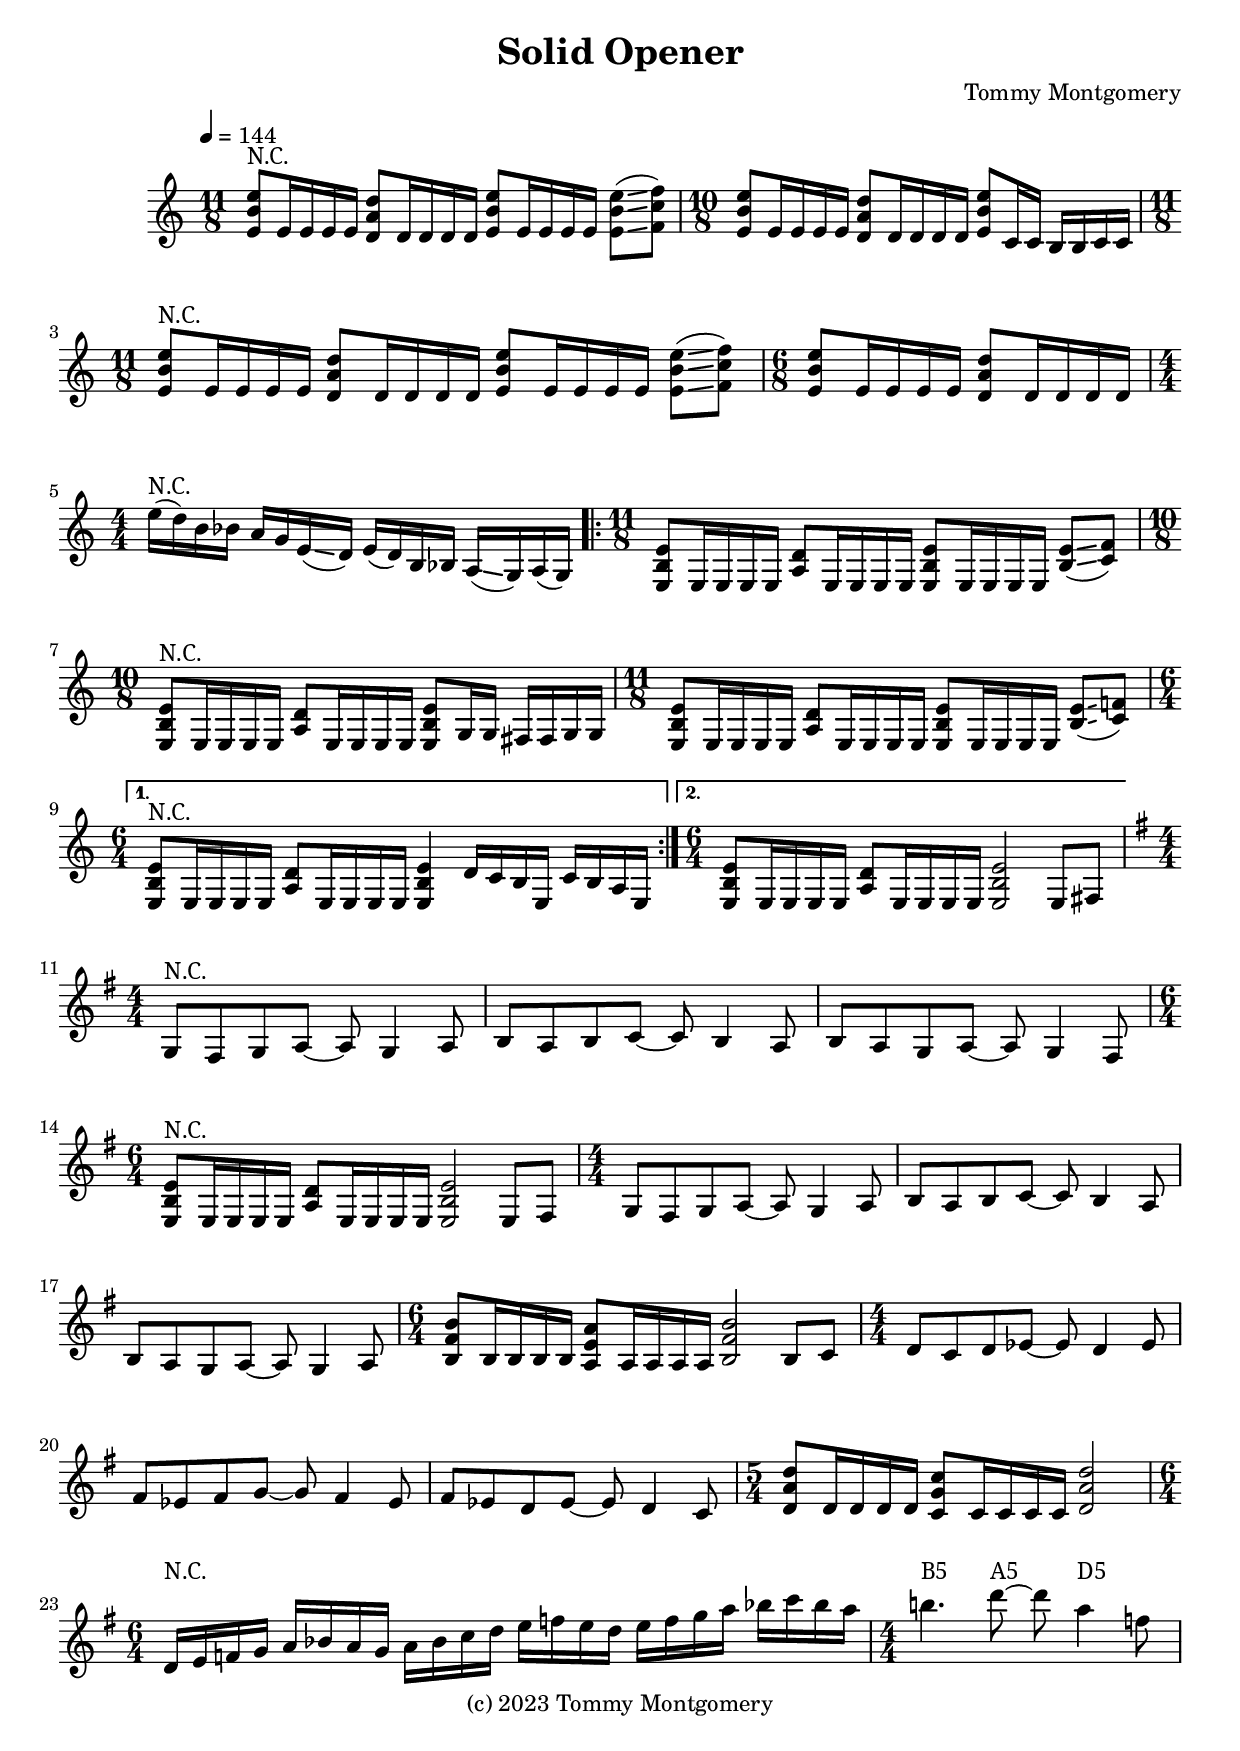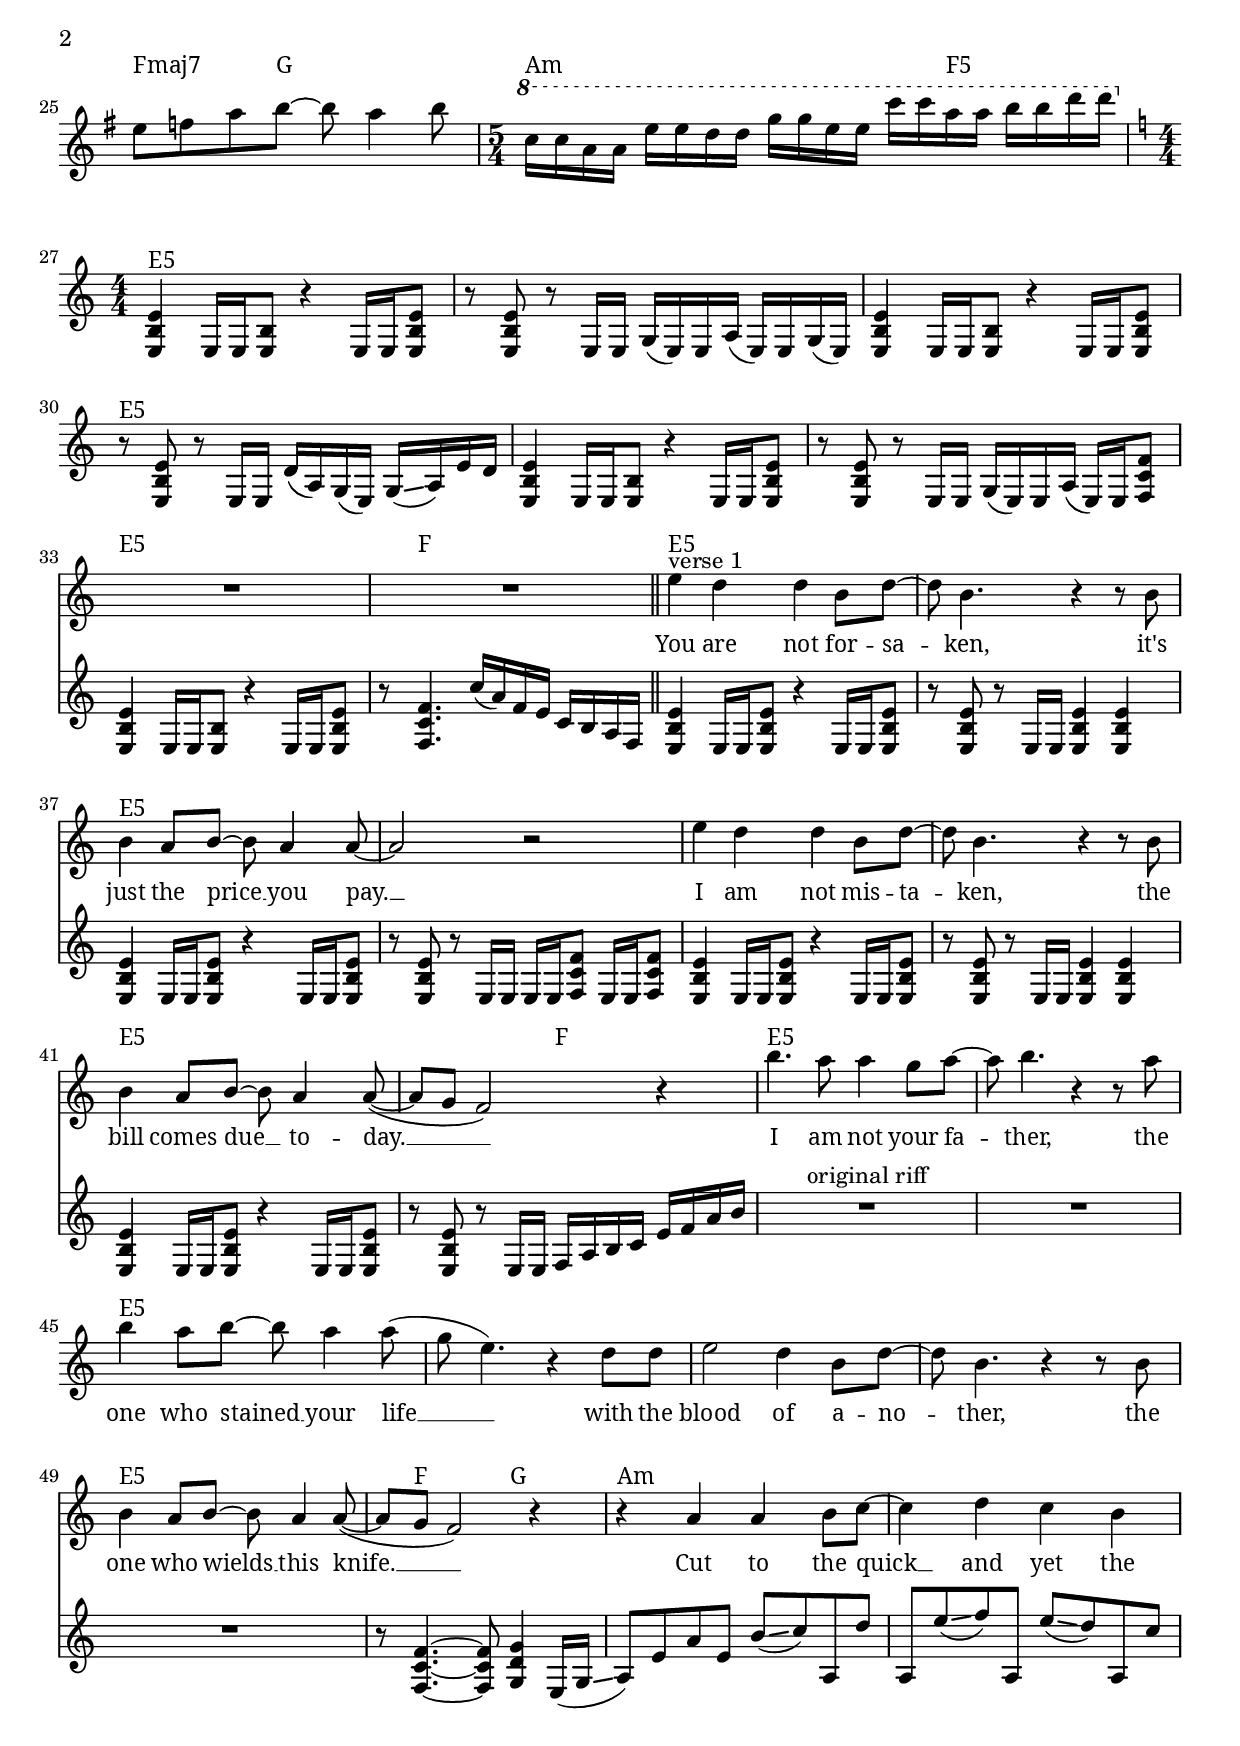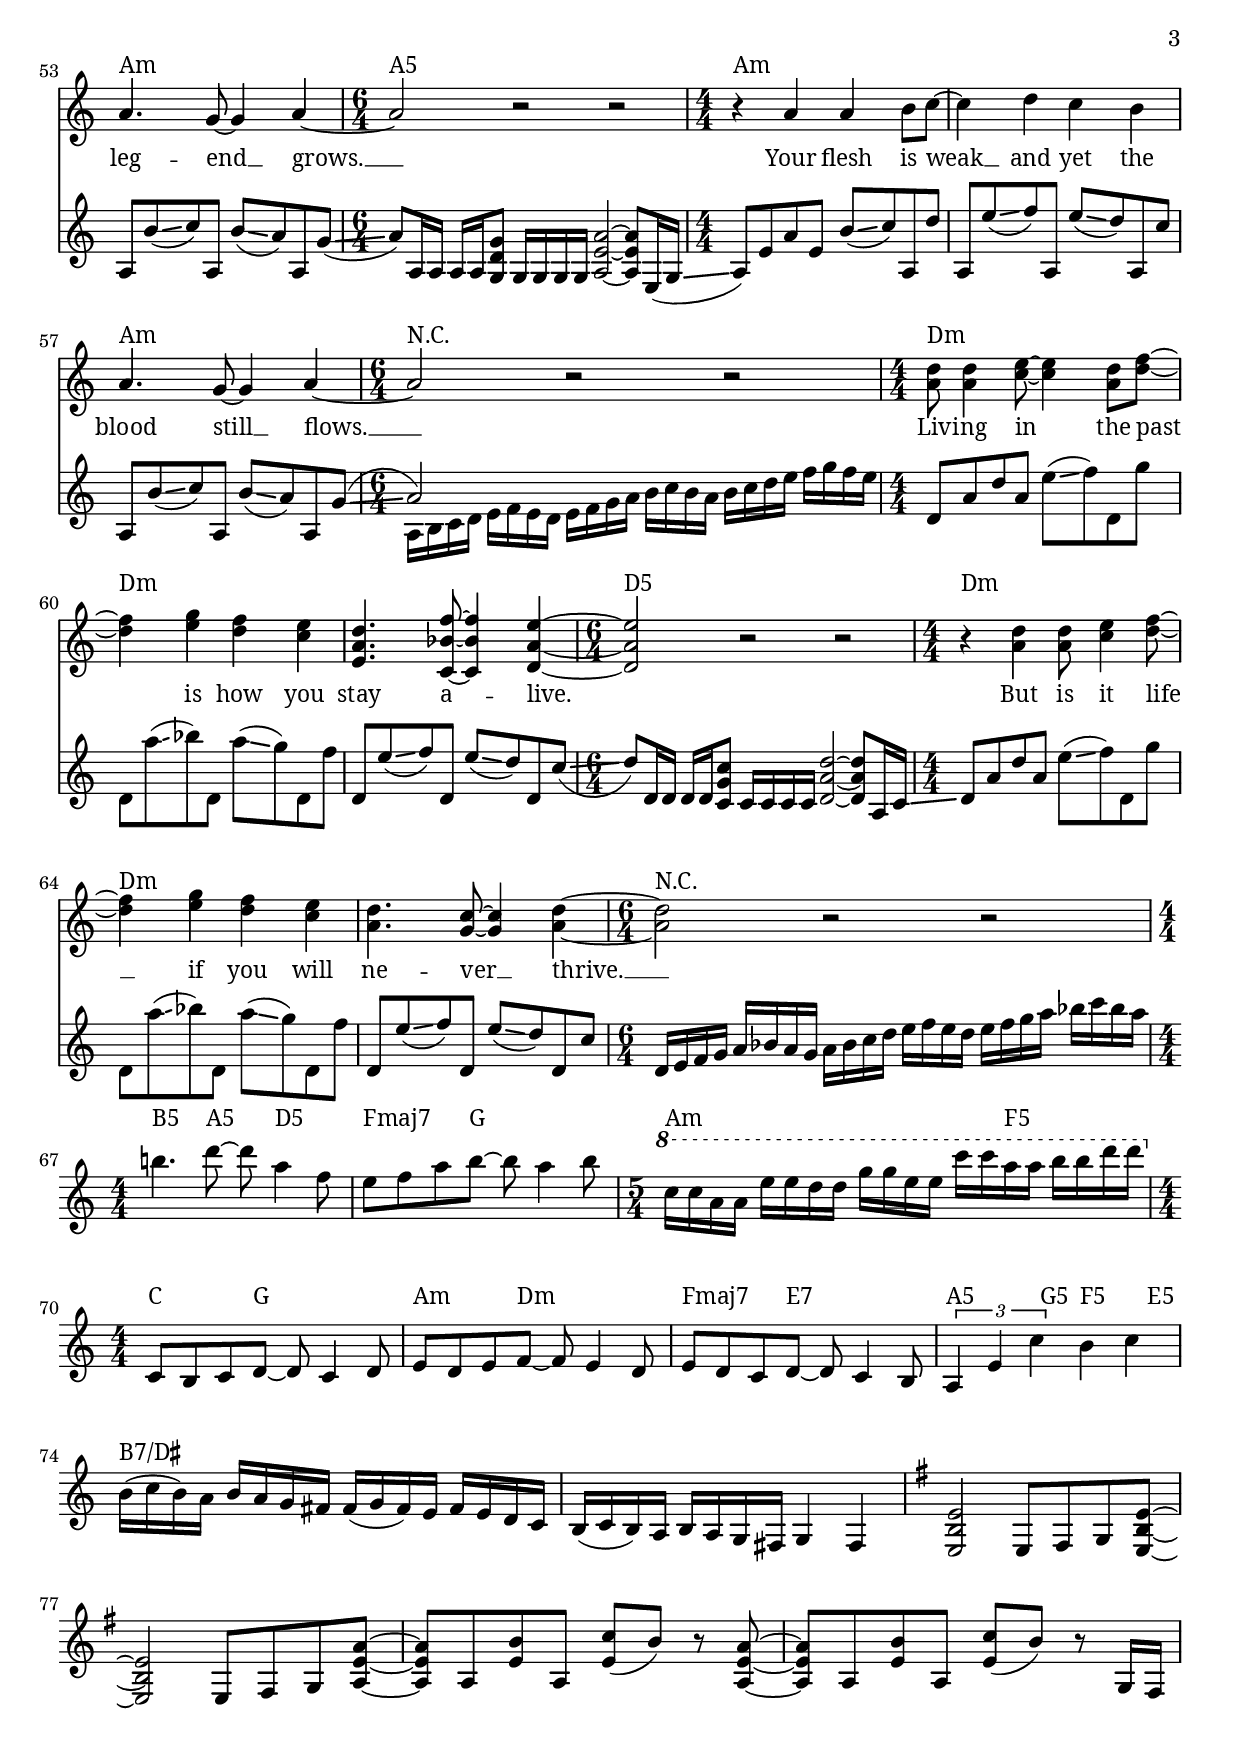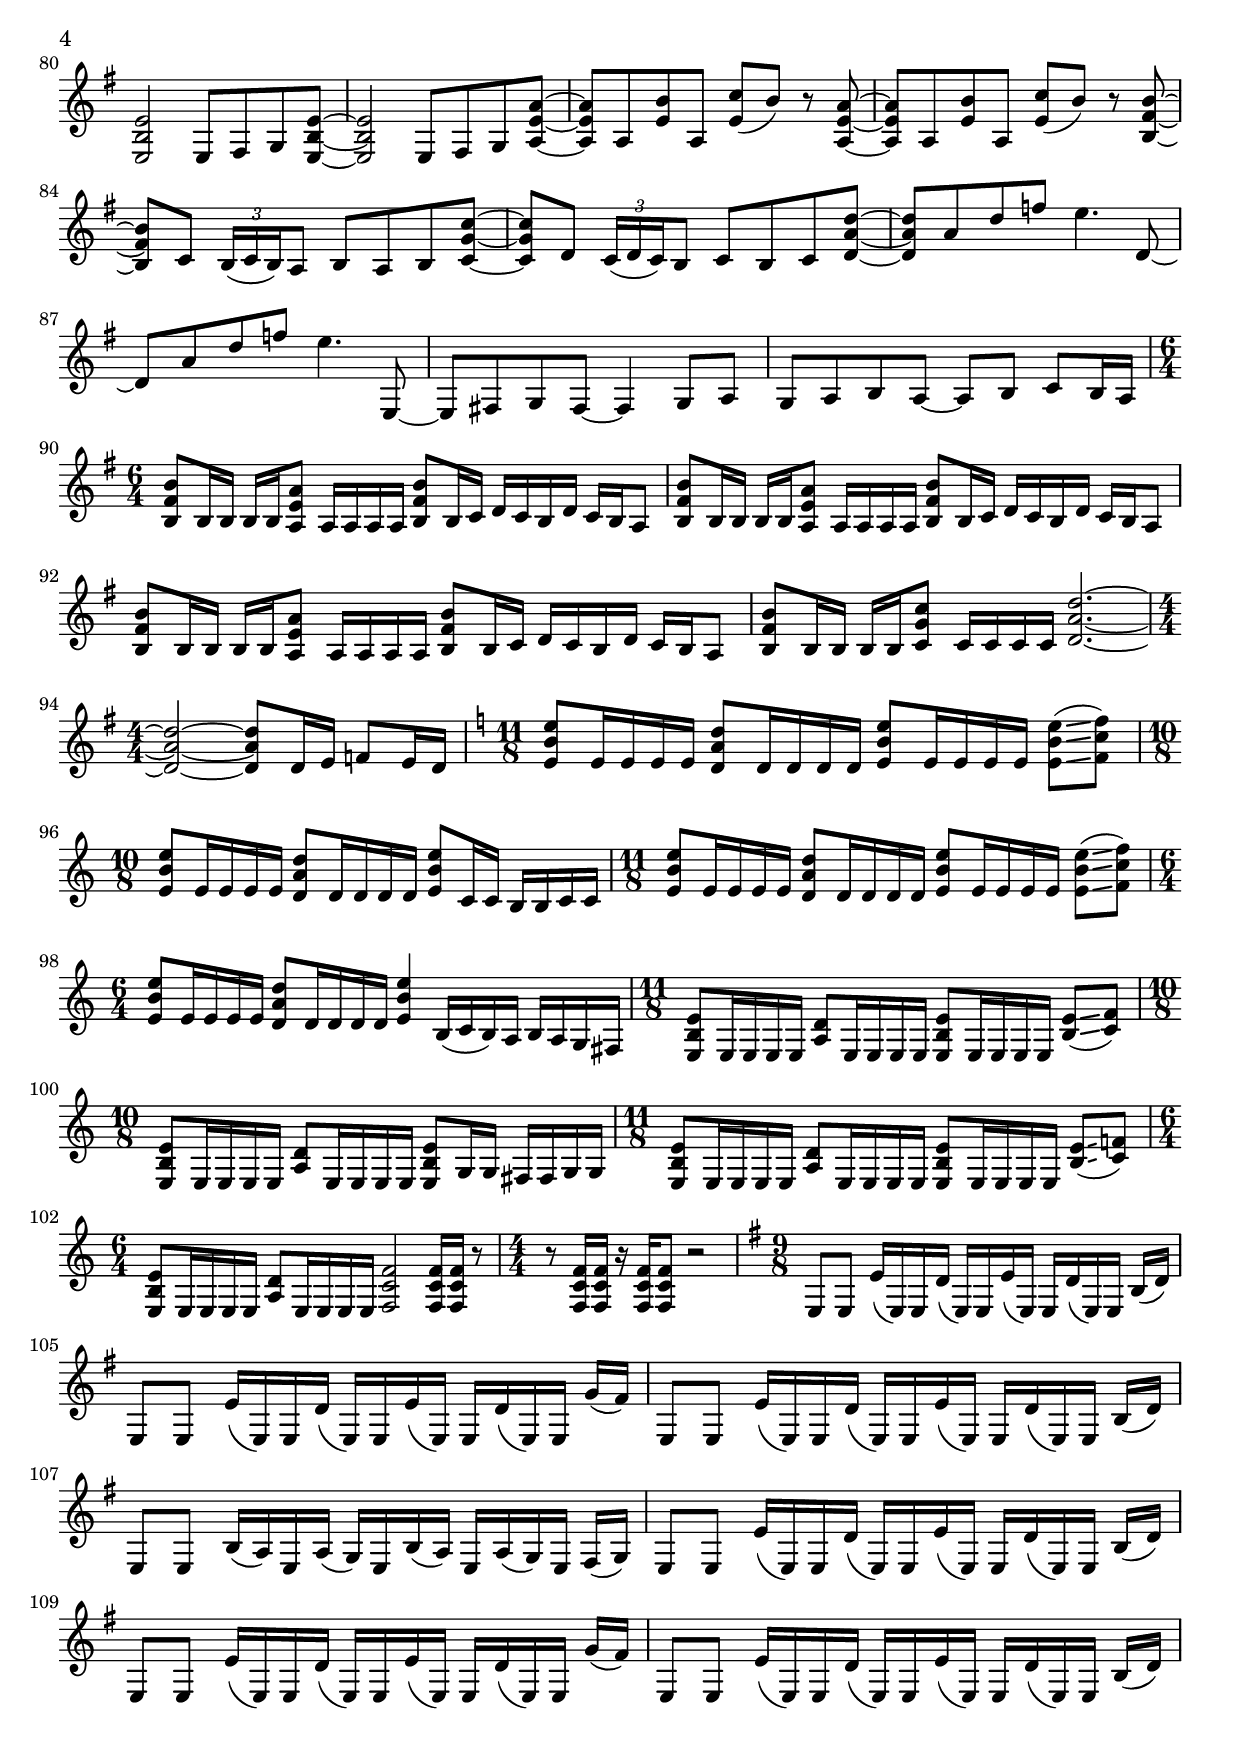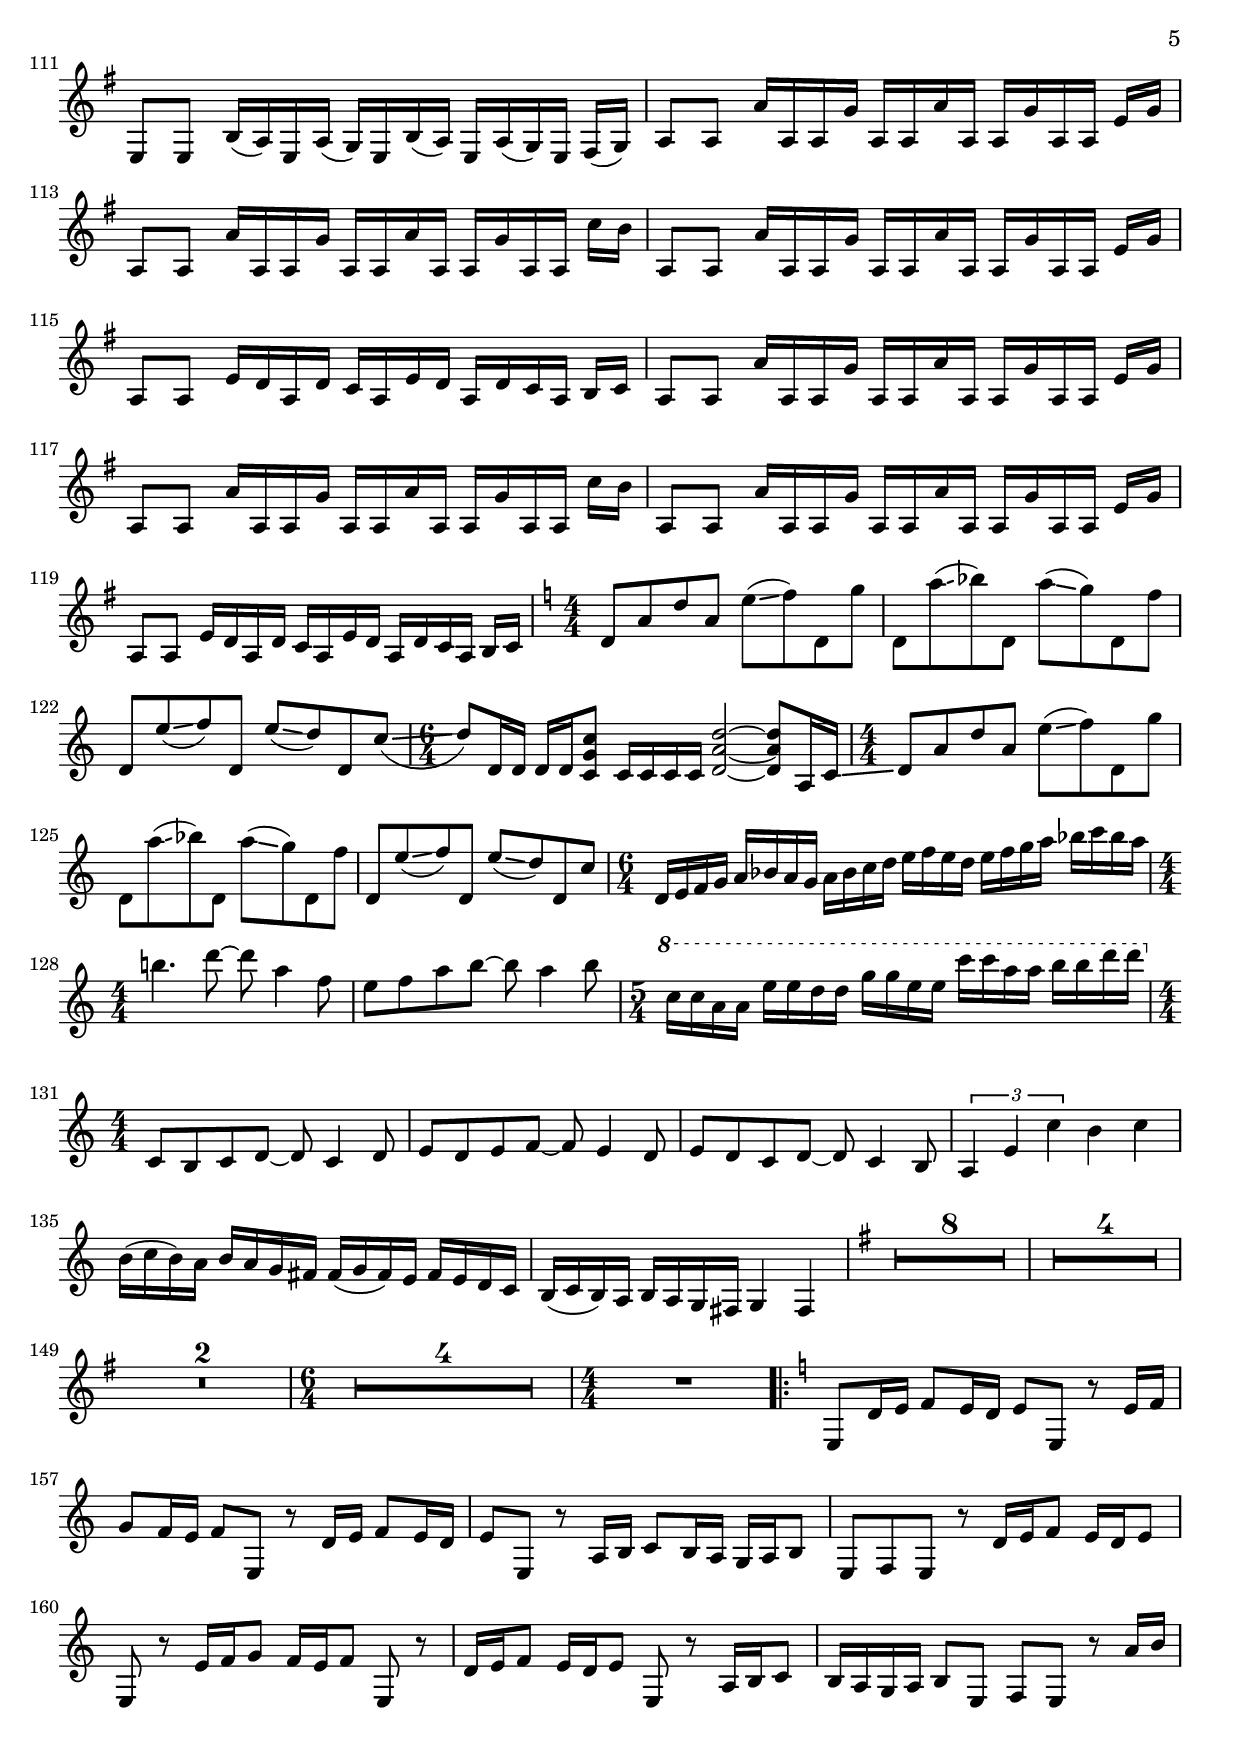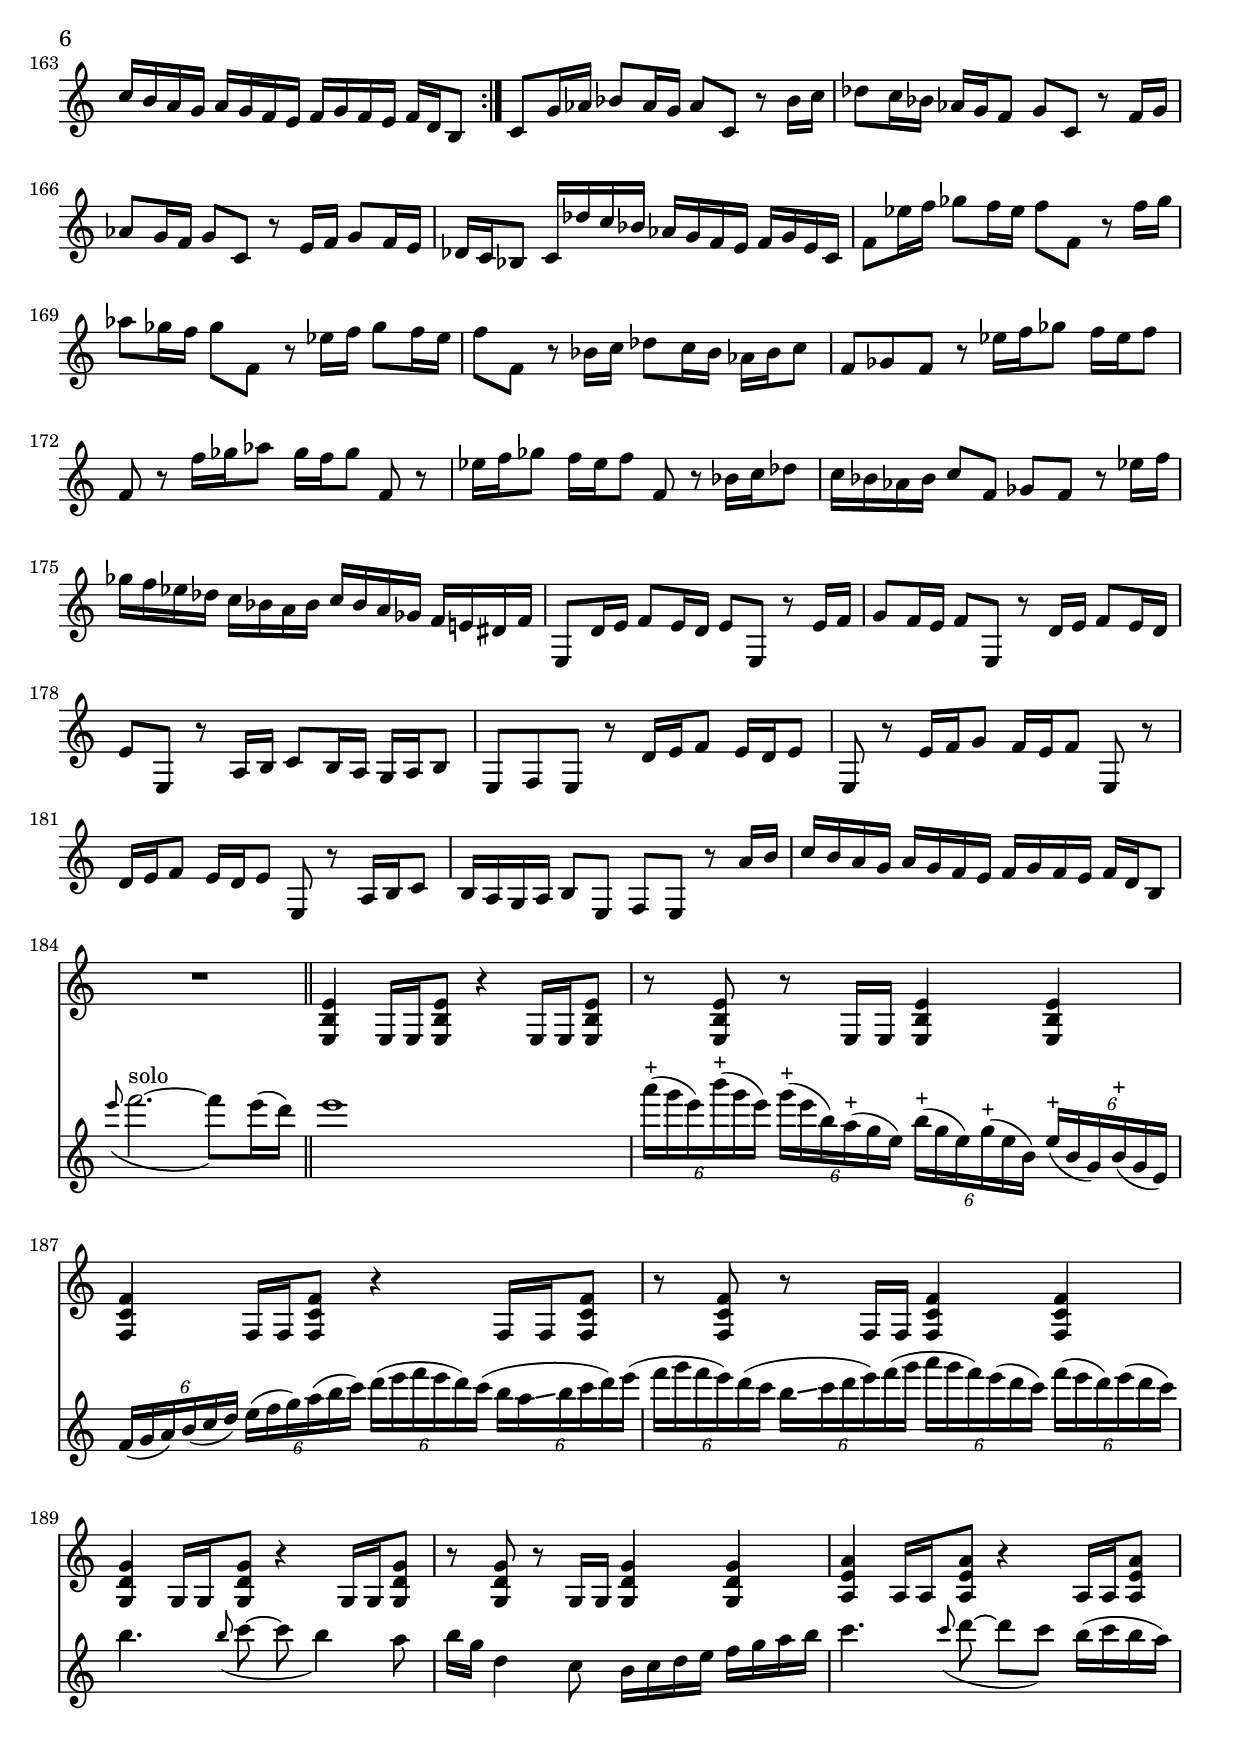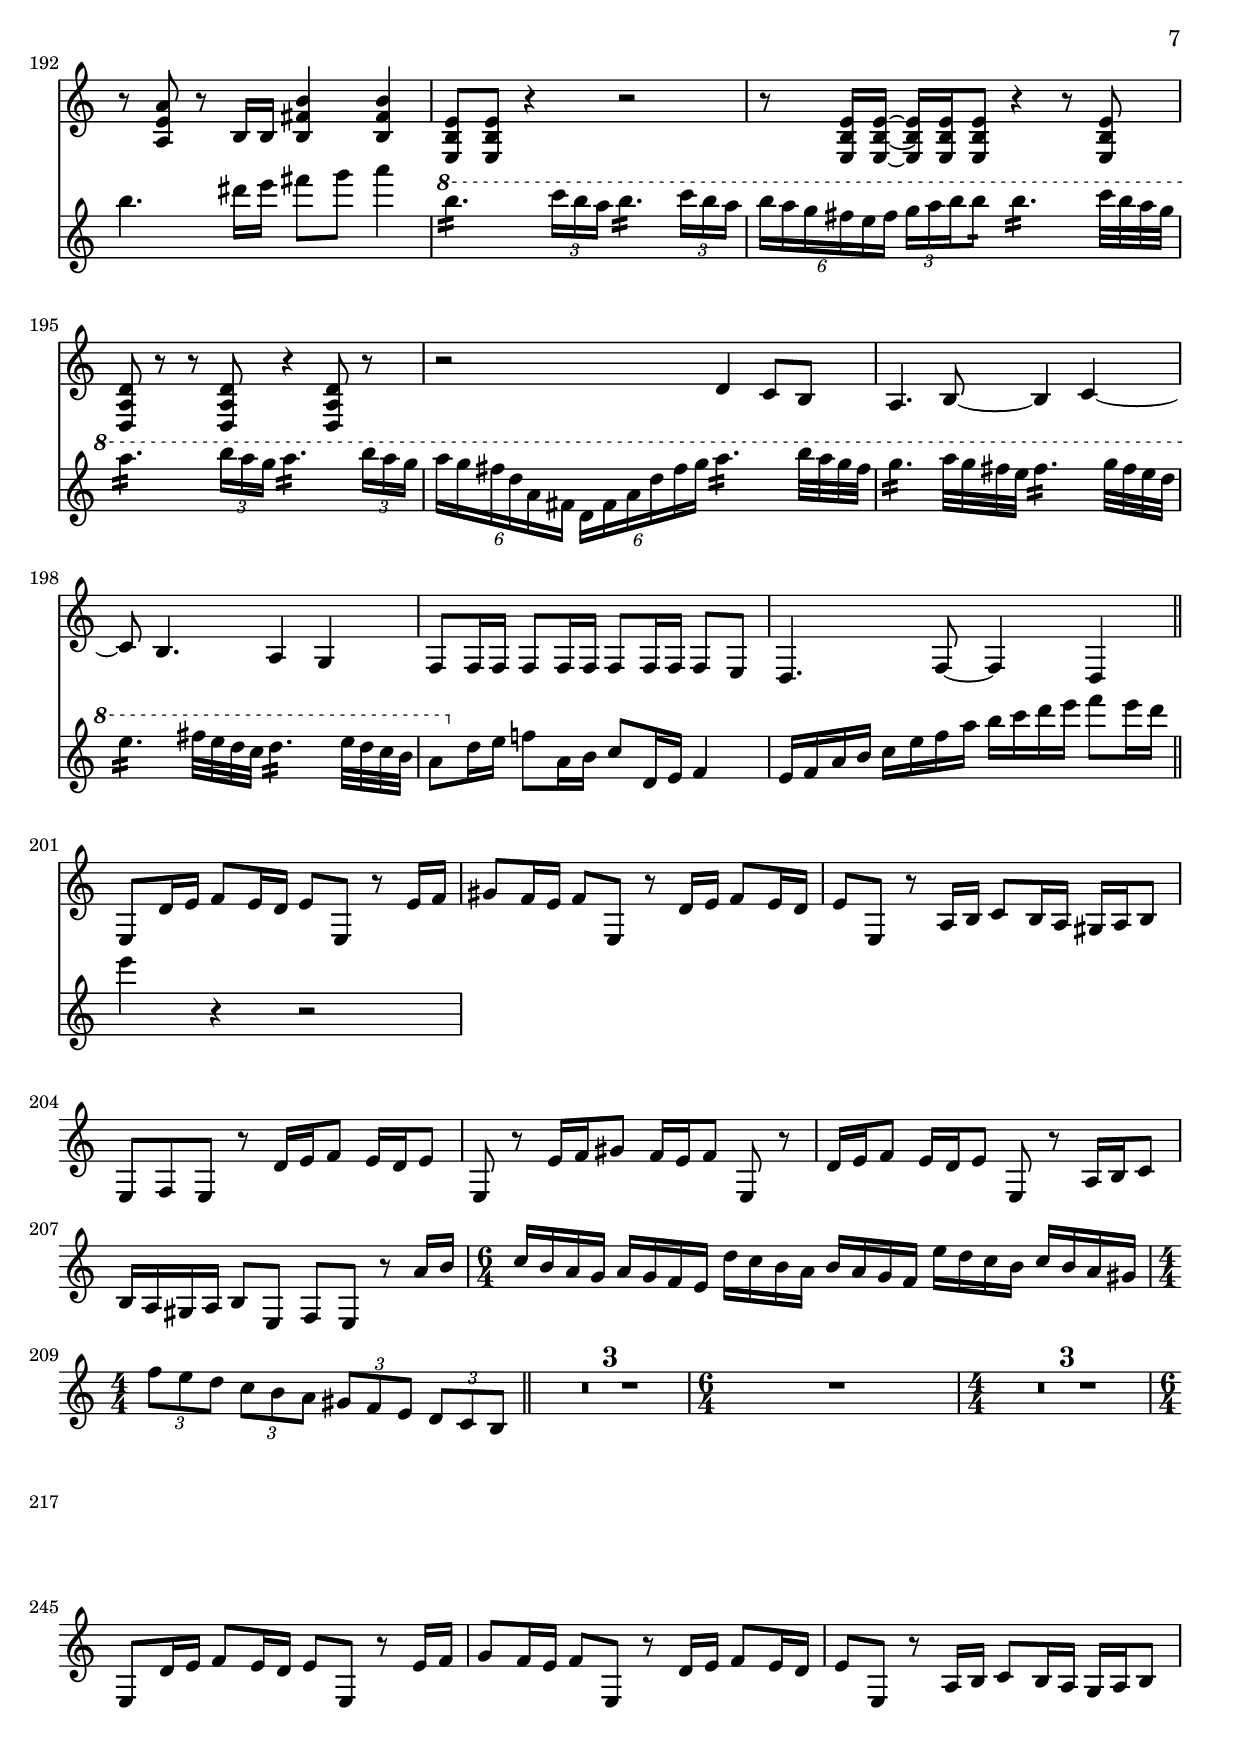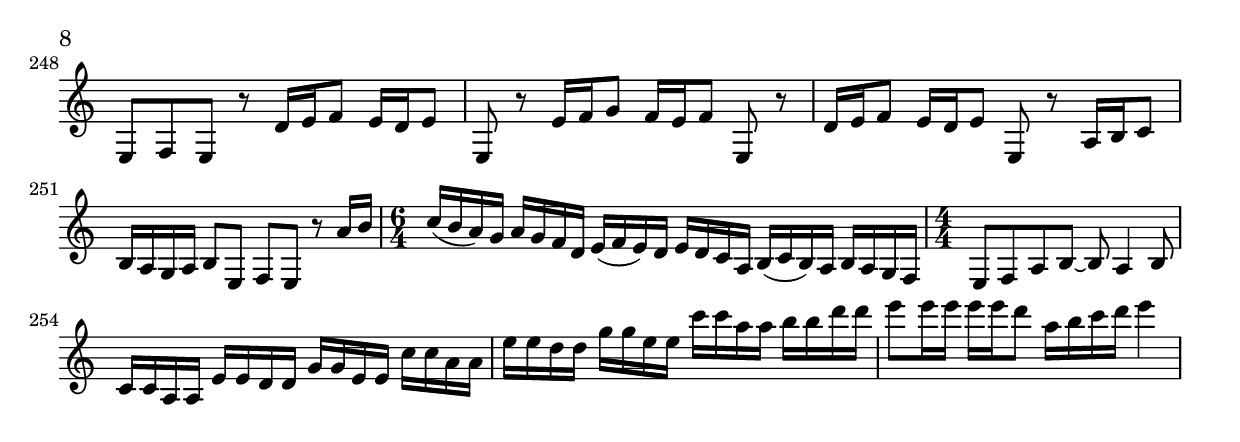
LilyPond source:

\version "2.24.0"
\language "english"

\header {
  title = "Solid Opener"
  composer = "Tommy Montgomery"
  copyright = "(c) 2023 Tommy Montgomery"
}

global = {
  \key e \phrygian
  \set Staff.printKeyCancellation = ##f
  \numericTimeSignature
  \compressEmptyMeasures
  \omit Voice.StringNumber
  \override TupletBracket.bracket-visibility = #'if-no-beam
  \override MultiMeasureRest.expand-limit = #3
  \override Score.ChordName.font-name = #"Noto Serif"
  \override Score.ChordName.font-size = #0
  \override Score.LyricText.font-name = #"Noto Serif"
  \override Score.LyricText.font-size = #0
  \tempo 4 = 144
}

mainRiff = \relative c' {
  \time 11/8 <e b' e>8[ e16 e e e] <d a' d>8[ d16 d d d] <e b' e>8[ e16 e e e] <e b' e>8(\glissando[ <f c' f>]) |
  \time 10/8 <e b' e>8[ e16 e e e] <d a' d>8[ d16 d d d] <e b' e>8[ c16 c] b[ b c c] |
  \time 11/8 <e b' e>8[ e16 e e e] <d a' d>8[ d16 d d d] <e b' e>8[ e16 e e e] <e b' e>8(\glissando[ <f c' f>]) |
}

mainRiffSecondary = \relative c {
  \time 11/8 <e b' e>8[ e16 e e e] <a d>8[ e16 e e e] <e b' e>8[ e16 e e e] <b' e>8(\glissando[ <c f>]) |
  \time 10/8 <e, b' e>8[ e16 e e e] <a d>8[ e16 e e e] <e b' e>8[ g16 g] fs[ fs g g] |
  \time 11/8 <e b' e>8[ e16 e e e] <a d>8[ e16 e e e] <e b' e>8[ e16 e e e] <b' e>8(\glissando[ <c f!>]) |
}

dMinorPreChorusPlusLeadin = \relative c' {
  \time 4/4
  d8 a' d a e'\glissando (f) d, g' | d, a''\glissando( bf) d,, a''\glissando( g) d, f' |
  d, e'\glissando( f) d, e'\glissando( d) d, c'\glissando(
  \time 6/4 d) d,16 d d d <c g' c>8 c16 c c c <d a' d>2 ~ q8 a16 c\glissando |

  \time 4/4
  d8 a' d a e'\glissando (f) d, g' | d, a''\glissando( bf) d,, a''\glissando( g) d, f' |
  d, e'\glissando( f) d, e'\glissando( d) d, c' |
  \time 6/4 d,16 e f g a bf a g a bf c d e f e d e f g a bf c bf a |

  \time 4/4 b!4. d8 ~ d a4 f8 | e f a b ~ b a4 b8 |
  \time 5/4 \ottava #1 c16 c a a e' e d d g g e e c' c a a b b d d \ottava #0 |

  \time 4/4 c,,,8 b c d ~ d c4 d8 | e d e f ~ f e4 d8 |
  e d c d ~ d c4 b8 | \tuplet 3/2 { a4 e' c' } b c |
  b16( c b) a b a g fs fs( g fs) e fs e d c |
  b16( c b) a b a g fs g4 fs |
}

verseRiffInE = \relative c {
  <e b' e>4 e16 e <e b' e>8 r4 e16 e <e b' e>8 |
  r8 <e b' e>8 r8 e16 e <e b'e>4 q |
}

interludeRiffInE = \relative c {
  e8 d'16 e f8 e16 d e8 e, r e'16 f |
  g8 f16 e f8 e, r d'16 e f8 e16 d |
  e8 e, r a16 b c8 b16 a g a b8 |
  e, f e r d'16 e f8 e16 d e8 |
  e, r e'16 f g8 f16 e f8 e, r |
  d'16 e f8 e16 d e8 e, r a16 b c8 |
  b16 a g a b8 e, f e r a'16 b |
}

guitarOne = \relative c' {
  \global
  \mainRiff

  \time 6/8 <e b' e>8[ e16 e e e] <d a' d>8[ d16 d d d] |
  \time 4/4 e'16( d) b bf a g e\glissando( d) e( d) b bf a\glissando( g) a( g) |

  %{
  <f c' f>4. <g d' g>8 ~ q2 |
  \time 5/4 <a e' a c>2. ~ q8 <c f b d>4. |
  %}

  \repeat volta 2 {
    \mainRiffSecondary
  }
  \alternative {
    { \time 6/4 <e b' e>8[ e16 e e e] <a d>8[ e16 e e e] <e b' e>4 d'16 c b e, c' b a e | }
    { \time 6/4 <e b' e>8[ e16 e e e] <a d>8[ e16 e e e] <e b' e>2 e8 fs | }
  }

  \key e \minor
  \time 4/4 g fs g a ~ a g4 a8 | b a b c ~ c b4 a8 | b a g a ~ a g4 fs8 |
  \time 6/4 <e b' e>8[ e16 e e e] <a d>8[ e16 e e e] <e b' e>2 e8 fs |
  \time 4/4 g fs g a ~ a g4 a8 | b a b c ~ c b4 a8 | b a g a ~ a g4 a8 |
  \time 6/4 <b fs' b>8[ b16 b b b] <a e' a>8[ a16 a a a] <b fs' b>2 b8 c |
  \time 4/4 d c d ef ~ ef d4 ef8 | fs ef fs g ~ g fs4 ef8 | fs ef d ef ~ ef d4 c8 |
  \time 5/4 <d a' d>8[ d16 d d d] <c g' c>8[ c16 c c c] <d a' d>2 |
  \time 6/4 d16 e f g a bf a g a bf c d e f e d e f g a bf c bf a |
  \time 4/4 b!4. d8 ~ d a4 f8 | e f a b ~ b a4 b8 |
  \time 5/4 \ottava #1 c16 c a a e' e d d g g e e c' c a a b b d d \ottava #0 |

  \time 4/4
  \key e \phrygian
  <e,,,, b' e>4 e16 e <e b'>8 r4 e16 e <e b' e>8 |
  r8 <e b' e>8 r8 e16 e g( e) e a( e) e g( e) |
  <e b' e>4 e16 e <e b'>8 r4 e16 e <e b' e>8 |
  r8 <e b' e>8 r8 e16 e d'( a) g( e) g\glissando( a) e' d |
  <e, b' e>4 e16 e <e b'>8 r4 e16 e <e b' e>8 |
  r8 <e b' e>8 r8 e16 e g( e) e a( e) e <f c' f>8 |
  <e b' e>4 e16 e <e b'>8 r4 e16 e <e b' e>8 |
  r8 <f c' f>4. c''16( a) f e c b a f |

  % verse
  \repeat unfold 4 {
    <e b' e>4 e16 e <e b' e>8 r4 e16 e <e b' e>8 |
  }
  \alternative {
    { r8 <e b' e>8 r8 e16 e <e b'e>4 q | }
    { r8 <e b' e>8 r8 e16 e e e <f c'f>8 e16 e <f c' f>8 | }
    { r8 <e b' e>8 r8 e16 e <e b'e>4 q | }
    { r8 <e b' e>8 r8 e16 e f a b c e f a b | }
  }

  R1^"original riff" | R1*6 | r8 <f, c' f>4. ~ q8 <g d' g>4 e16( g\glissando |

  % pre-chorus

  a8) e' a e b'\glissando( c) a, d' |
  a, e''\glissando( f) a,, e''\glissando( d) a, c'
  a, b'\glissando( c) a, b'\glissando( a) a, g'\glissando( |
  \time 6/4 a) a,16 a a a <g d' g>8 g16 g g g <a e' a>2 ~ q8 e16( g\glissando  |
  \time 4/4
  a8) e' a e b'\glissando( c) a, d' |
  a, e''\glissando( f) a,, e''\glissando( d) a, c'
  a, b'\glissando( c) a, << { b'\glissando_( a) a, g'\glissando( } \\ { s2 } >> |
  \time 6/4
  <<
    { a) }
    \\
    { a,16 b c d e f e d e f g a b c b a  b c d e f g f e }
  >>

  \dMinorPreChorusPlusLeadin

  % chorus
  \key e \minor
  \repeat unfold 2 {
    <e,, b' e>2 e8 fs g <e b' e> ~ |
    q2 e8 fs g <a e' a> ~ |
    q8 a <e' b'> a, <e' c'>( b') r <a, e' a> ~ |
  }
  \alternative {
    { q a <e' b'> a, <e' c'>( b') r g,16 fs | }
    { <a e' a>8 a <e' b'> a, <e' c'>( b') r <b, fs' b> ~ }
  }

  q8 c \tuplet 3/2 { b16( c b) } a8 b a b <c g' c> ~ |
  q8 d \tuplet 3/2 { c16( d c) } b8 c b c <d a' d> ~ |
  q8 a' d f e4. d,8 ~ | d a' d f e4. e,,8 ~ |

  e fs! g fs ~ fs4 g8 a | g a b a ~ a b c b16 a |

  \time 6/4
  \repeat unfold 3 {
    <b fs' b>8 b16 b b b <a e' a>8 a16 a a a <b fs' b>8 b16 c d c b d c b a8 |
  }
  <b fs' b>8 b16 b b b <c g' c>8 c16 c c c <d a' d>2. ~ |
  \time 4/4 q2 ~ q8 d16 e f8 e16 d |

  \key e \phrygian
  \mainRiff
  \time 6/4 <e b' e>8[ e16 e e e] <d a' d>8[ d16 d d d] <e b' e>4 b16( c b) a b a g fs |
  \mainRiffSecondary
  \time 6/4 <e b' e>8[ e16 e e e] <a d>8[ e16 e e e] <f c' f>2 q16 q r8 |
  \time 4/4
  r8 <f c' f>16 q r <f c' f> q8 r2 |

  % verse 2
  \key e \minor
  \time 2,2,2,2,1 9/8
  \repeat unfold 2 {
    e8 e e'16( e,) e d'( e,) e e'( e,) e d'( e,) e b'( d) |
    e,8 e e'16( e,) e d'( e,) e e'( e,) e d'( e,) e g'( fs) |
    e,8 e e'16( e,) e d'( e,) e e'( e,) e d'( e,) e b'( d) |
    e,8 e b'16( a) e a( g) e b'( a) e a( g) e fs( g) |
  }
  \repeat unfold 2 {
    a8 a a'16 a, a g' a, a a' a, a g' a, a e' g |
    a,8 a a'16 a, a g' a, a a' a, a g' a, a c' b |
    a,8 a a'16 a, a g' a, a a' a, a g' a, a e' g |
    a,8 a e'16 d a d c a e' d a d c a b c |
  }

  \key e \phrygian
  \dMinorPreChorusPlusLeadin


  % chorus
  \key e \minor
  R1*14 | \time 6/4 R1*4*6/4 | \time 4/4 R1 |

  % instrumental interlude
  \key e \phrygian


  \repeat volta 2 {
    \interludeRiffInE
    c'16 b a g a g f e f g f e f d b8 |
  }

  c8 g'16 af bf8 af16 g af8 c, r bf'16 c |
  df8 c16 bf af g f8 g c, r f16 g |
  af8 g16 f g8 c, r e16 f g8 f16 e |
  df c bf8 c16 df'16 c bf af g f e f g e c |

  f8 ef'16 f gf8 f16 ef f8 f, r f'16 gf |
  af8 gf16 f gf8 f, r ef'16 f gf8 f16 ef |
  f8 f, r bf16 c df8 c16 bf af bf c8 |
  f, gf f r ef'16 f gf8 f16 ef f8 |
  f, r f'16 gf af8 gf16 f gf8 f, r |
  ef'16 f gf8 f16 ef f8 f, r bf16 c df8 |
  c16 bf af bf c8 f, gf f r ef'16 f |
  gf f ef df c bf a bf c bf a gf f e! ds f |

  \interludeRiffInE
  c'16 b a g a g f e f g f e f d b8 |

  R1 |

  % solo

  \bar "||"


  \verseRiffInE
  \transpose e f \verseRiffInE
  \transpose e g \verseRiffInE

  <a e' a>4 a16 a <a e' a>8 r4 a16 a <a e' a>8 |
  r <a e' a> r b16 b <b fs' b>4 q |

%  \verseRiffInE
%   \transpose e c' \verseRiffInE
%   \transpose e d' \verseRiffInE
%   <b ds a'>4 b16 b <b ds a'>8 r4 b16 b <b ds a'>8 |
%   b16( c b) a b a g fs g4 fs |

  <e, b' e>8 q r4 r2 | r8 <e b' e>16 q ~ q q q8 r4 r8 <e b' e>8 |
  <d a' d>8 r r <d a' d> r4 <d a' d>8 r | r2 d'4 c8 b |
  a4. b8 ~ b4 c ~ | c8 b4. a4 g |
  \repeat unfold 3 { f8 f16 f } f8 e | d4. f8 ~ f4 d |

  \bar "||"

  e8 d'16 e f8 e16 d e8 e, r e'16 f |
  gs8 f16 e f8 e, r d'16 e f8 e16 d |
  e8 e, r a16 b c8 b16 a gs a b8 |
  e, f e r d'16 e f8 e16 d e8 |
  e, r e'16 f gs8 f16 e f8 e, r |
  d'16 e f8 e16 d e8 e, r a16 b c8 |
  b16 a gs a b8 e, f e r a'16 b |

  \time 6/4 c b a g a g f e d' c b a b a g f  e' d c b c b a gs |
  \time 4/4 \tuplet 3/2 4 { f'8 e d c b a gs f e d c b } |

  % pre-chorus 3 (Am -> Dm)

  \bar "||"

  R1*3 | \time 6/4 R1*6/4 |
  \time 4/4 R1*3 | \time 6/4 R1*6/4 |

  % chorus lead-in

  \bar "||"

  % chorus
  \time 4/4
  \key e \minor
  R1*16 |
  R1*6 |
  \time 6/4 R1*4*6/4 | \time 4/4 R1 |

  \key e \phrygian
  \bar "||"
  \interludeRiffInE
  \time 6/4 c'16( b a) g a g f d e( f e) d e d c a b( c b) a b a g f |
  \time 4/4 e8 f a b ~ b a4 b8 |
  c16 c a a e' e d d g g e e c' c a a |
  e' e d d g g e e c' c a a b b d d |
  e8 e16 e e e d8 a16 b c d e4 |




}

guitarTwo = \relative c {
  R1*11/8 |
  R1*10/8 |
  R1*11/8 |
  R1*6/8 |
  R1 |

  \repeat volta 2 {
    R1*11/8 | R1*10/8 | R1*11/8 |
  }
  \alternative {
    { R1*6/4 |}
    { R1*6/4 | }
  }

  R1*3 | R1*6/4 |
  R1*3 | R1*6/4 |
  R1*3 | R1*5/4 |
  R1*6/4 | R1*2 | R1*5/4 |
  R1*8 |

  % verse 1
  R1*16 |

  % pre-chorus 1
  \repeat unfold 4 { R1*3 | R1*6/4 | }

  R1*2 | R1*5/4 | R1*6 |

  % chorus 1
  R1*8 |
  R1*4 | R1*2 |
  R1*4*6/4 | R1 |

  % interlude
  R1*11/8 | R1*10/8 | R1*11/8 | R1*6/4 |
  R1*11/8 | R1*10/8 | R1*11/8 | R1*6/4 | R1 |

  % verse 2
  R1*9/8*16 |

  % pre-chorus 2
  R1*3 | R1*6/4 |
  R1*3 | R1*6/4 |

  R1*2 | R1*5/4 |
  R1*6 |

  % chorus 2
  R1*8 |
  R1*4 | R1*2 |
  R1*4*6/4 | R1 |

  % interlude
  \repeat volta 2 { R1*8 }
  R1*4 |
  R1*16 |

  % solo
  \grace e'''8( f2.^"solo" ~ f8) e16( d) |
  e1 |
  \tuplet 6/4 4 {
    a16^"+"( g e) b'^"+"( g e) g^"+"( e b)
    a^"+"( g e) b'^"+"( g e) g^"+"( e b)
    e^"+"( b g) b^"+"( g e)

    f( g a) b( c d) e( f g) a( b c)
    d( e f e d) c( b a\glissando b c d)
    e(f g f e) d( c b\glissando c d e) f( g a g f) e( d c) f( e d) e( d c)
  } |

  b4. \grace b8( c8 ~ c b4) a8 |
  b16 g d4 c8 b16 c d e f g a b |
  c4. \grace c8( d8 ~ d c) b16( c b a ) |
  b4. ds16 e fs8 g a4 |

  \ottava #1
  b4.:16 \tuplet 3/2 { c16 b a } b4.:16 \tuplet 3/2 { c16 b a } |
  \tuplet 6/4 { b a g fs e fs } \tuplet 3/2 { g a b } b8:16 b4.:16 c32 b a g |
  a4.:16 \tuplet 3/2 { b16 a g } a4.:16 \tuplet 3/2 { b16 a g } |
  \tuplet 6/4 4 { a16 g fs d a fs d fs a d fs g } a4.:16 b32 a g fs |

  g4.:16 a32 g fs e fs4.:16 g32 fs e d |
  e4.:16 fs32 e d c d4.:16 e32 d c b |
  a8 \ottava #0 d,16 e f!8 a,16 b c8 d,16 e f4 |
  e16 f a b c e f a b c d e f8 e16 d |

  e4 r4 r2 |









}

vocalMelody = \relative c'' {
  R1*11/8 | R1*10/8 | R1*11/8 | R1*6/8 | R1 |
  \repeat volta 2 { R1*11/8 | R1*10/8 | R1*11/8 }
  \alternative {
    { R1*6/4 | }
    { R1*6/4 | }
  }
  R1*3 | R1*6/4 | R1*3 | R1*6/4 |
  R1*3 | R1*5/4 | R1*6/4 | R1*2 | R1*5/4 |
  R1*8 |

  % verse 1
  \bar "||"
  e4^"verse 1" d d b8 d ~ | d b4. r4 r8 b8 |
  b4 a8 b ~ b a4 a8 ~ | a2 r2 |
  e'4 d d b8 d ~ | d b4. r4 r8 b8 |
  b4 a8 b ~ b a4 a8( ~ | a8 g f2) r4 |

  b'4. a8 a4 g8 a ~ | a b4. r4 r8 a |
  b4 a8 b ~ b a4 a8( | g e4.) r4 d8 d |
  e2 d4 b8 d ~ | d b4. r4 r8 b8 |
  b4 a8 b ~ b a4 a8( ~ | a8 g f2) r4 |

  r4 a a b8 c ~ | c4 d c b | a4. g8 ~ g4 a ~ | a2 r2 r2 |
  r4 a a b8 c ~ | c4 d c b | a4. g8 ~ g4 a ~ | a2 r2 r2 |
  <a d>8 q4 <c e>8 ~ q4 <a d>8 <d f> ~ | q4 <e g> <d f> <c e> | <e, a d>4. <c bf' f'>8 ~ q4 <d a' e'>4 ~ | q2 r2 r2 |
  r4 <a' d>4 q8 <c e>4 <d f>8 ~ | q4 <e g> <d f> <c e> | <a d>4. <g c>8 ~ q4 <a d>4 ~ | q2 r2 r2 |

}

allTheLyrics = \lyricmode {

  You are not for -- sa -- ken,
  it's just the price __ you pay. __
  I am not mis -- ta -- ken,
  the bill comes due __ to -- day. __

  I am not your fa -- ther,
  the one who stained __ your life __
  with the blood of a -- no -- ther,
  the one who wields __ this knife. __

  Cut to the quick __ and yet the leg -- end __ grows. __
  Your flesh is weak __ and yet the blood still __ flows. __
  Liv -- ing in the past is how you stay a -- live.
  But is it life __ if you will ne -- ver __ thrive. __

  % too old to live, too young to die


}

guitarOneStaff = \new Staff \with { midiInstrument = "distorted guitar" midiMaximumVolume = #0.6 }{ \global \guitarOne }
guitarTwoStaff = \new Staff \with { midiInstrument = "distorted guitar" midiMaximumVolume = #0.6 }{ \global \guitarTwo }


vox = \new Staff \with { midiInstrument = "voice oohs" midiMinimumVolume = #0.7 } {
  <<
    \new Voice = "vocalMelody" { \clef treble \global \vocalMelody }
  >>
}

demLyrics = \new Lyrics \lyricsto "vocalMelody" {
  <<
    \new Lyrics {
      \set associatedVoice = "vocalMelody"
      \allTheLyrics
    }
  >>
}


chordExceptionMusic = {
  <c e g b d'>1-\markup { "maj9" }
  <c e g b fs'>1-\markup { "maj7" \sharp "11" }
  <c ef f g bf>1-\markup { "m7sus4" }
  <c ef gf bff>1-\markup { "°7" }
  <c ef gf bf>1-\markup { \super { "ø7" } }
  <c e g d'>1-\markup { "add9" }
  <c ef g d'>1-\markup { "m(add9)" }
  <c e fs as>1-\markup { \super { \sharp "11" \sharp "13" } }
  <c g>1-\markup { "5" }
  <c e g bf>1-\markup { "7" }
  <c e g b>1-\markup { "maj7" }
  <c ef g bf>1-\markup { "m7" }
  <c f g>1-\markup { "sus4" }
  <c d g>1-\markup { "sus2" }
  <c e g bf df'>1-\markup { "7" \super { \flat "9" } }
  <c e g f'>1-\markup { "add11" }
}

chordExceptions = #(append
  (sequential-music-to-chord-exceptions chordExceptionMusic #t)
  ignatzekExceptions
)

chordValues = \chordmode {
  \global
  % \powerChords
  \set chordNameExceptions = #chordExceptions
  \set majorSevenSymbol = \markup "maj7"

  R1*11/8 | R1*10/8 | R1*11/8 | R1*6/8 | R1 |
  \repeat volta 2 { R1*11/8 | R1*10/8 | R1*11/8 }
  \alternative {
    { R1*6/4 | }
    { R1*6/4 | }
  }
  R1*3 | R1*6/4 | R1*3 | R1*6/4 |
  R1*3 | R1*5/4 | R1*6/4 |

  b4.:1.5 a4:1.5 d4.:1.5 |
  f4.:maj7 g8 q2 | a2.:m q8 f4.:1.5 |

  \repeat unfold 7 e1:1.5 | q8 f2.. |
  \repeat unfold 7 e1:1.5 | q2 f2 |

  \repeat unfold 7 e1:1.5 | q8 f2 g4. |

  \repeat unfold 3 a1:m | a1.:1.5 |
  \repeat unfold 3 a1:m | R1. |
  \repeat unfold 3 d1:m | d1.:1.5 |
  \repeat unfold 3 d1:m | R1. |

  b4.:1.5 a4:1.5 d4.:1.5 |
  f4.:maj7 g8 q2 | a2.:m q8 f4.:1.5 |
  c4. g2 q8 | a4.:m d2:m q8 | f4.:maj7 e2:7 q8 |
  a4.:1.5 g8:1.5 f4.:1.5 e8:1.5 | b1:7/ds | q1 |

}

chordNames = \new ChordNames {
  \set chordChanges = ##t
  \set chordNameExceptions = #chordExceptions
  \chordValues
}

\score {
  <<
    \chordNames
    \vox
    \demLyrics
    \guitarOneStaff
    \guitarTwoStaff
  >>
  \layout {
    \context {
      \Staff \RemoveEmptyStaves
      \override Glissando.minimum-length = #4
      \override Glissando.springs-and-rods = #ly:spanner::set-spacing-rods
      \override Glissando.thickness = #2
      \override VerticalAxisGroup.remove-first = ##t
    }
  }
}


\score {
  \unfoldRepeats {
    <<
      %\transpose c c, \vox
      \transpose c c, \guitarOneStaff
      \transpose c c, \guitarTwoStaff
    >>
  }
  \midi {}
}

